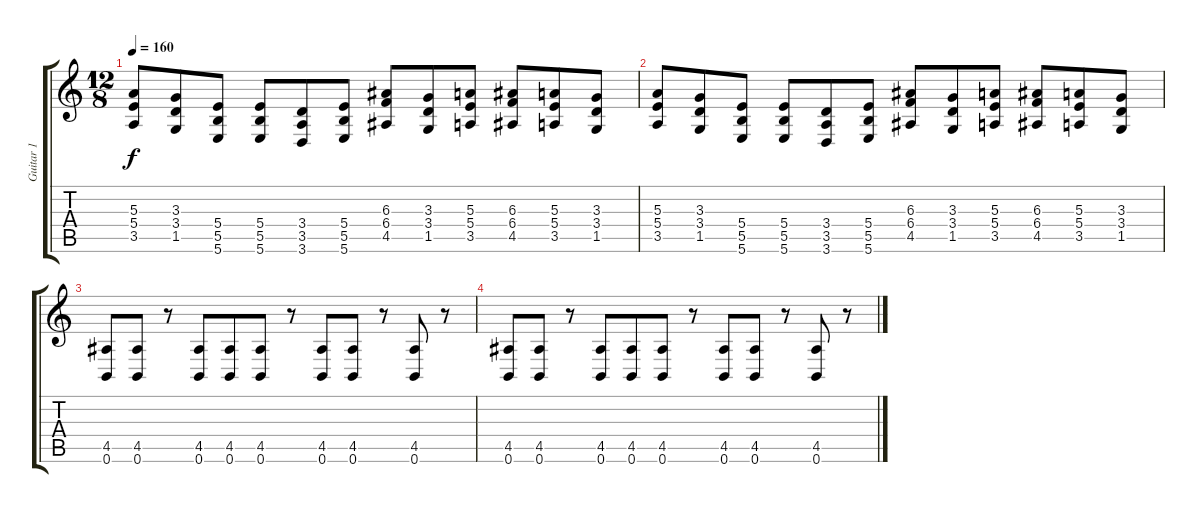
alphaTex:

\track ("Guitar 1" "Guitar 1") {instrument distortionguitar}
\staff {score tabs}
\tuning (Db4 Ab3 E3 B2 Gb2 B1) {hide}
\ts (12 8)
\tempo 160
\clef g2
\ks c
(5.3 5.4 3.5).8{dy f volume 16 balance 8} (3.3 3.4 1.5).8 (5.4 5.5 5.6).8 (5.4 5.5 5.6).8 (3.4 3.5 3.6).8 (5.4 5.5 5.6).8 (6.3 6.4 4.5).8 (3.3 3.4 1.5).8 (5.3 5.4 3.5).8 (6.3 6.4 4.5).8 (5.3 5.4 3.5).8 (3.3 3.4 1.5).8 |
(5.3 5.4 3.5).8{volume 16 balance 8} (3.3 3.4 1.5).8 (5.4 5.5 5.6).8 (5.4 5.5 5.6).8 (3.4 3.5 3.6).8 (5.4 5.5 5.6).8 (6.3 6.4 4.5).8 (3.3 3.4 1.5).8 (5.3 5.4 3.5).8 (6.3 6.4 4.5).8 (5.3 5.4 3.5).8 (3.3 3.4 1.5).8 |
(4.5 0.6).8{volume 16 balance 8} (4.5 0.6).8 r.8 (4.5 0.6).8 (4.5 0.6).8 (4.5 0.6).8 r.8 (4.5 0.6).8 (4.5 0.6).8 r.8 (4.5 0.6).8 r.8 |
(4.5 0.6).8{volume 16 balance 8} (4.5 0.6).8 r.8 (4.5 0.6).8 (4.5 0.6).8 (4.5 0.6).8 r.8 (4.5 0.6).8 (4.5 0.6).8 r.8 (4.5 0.6).8 r.8
